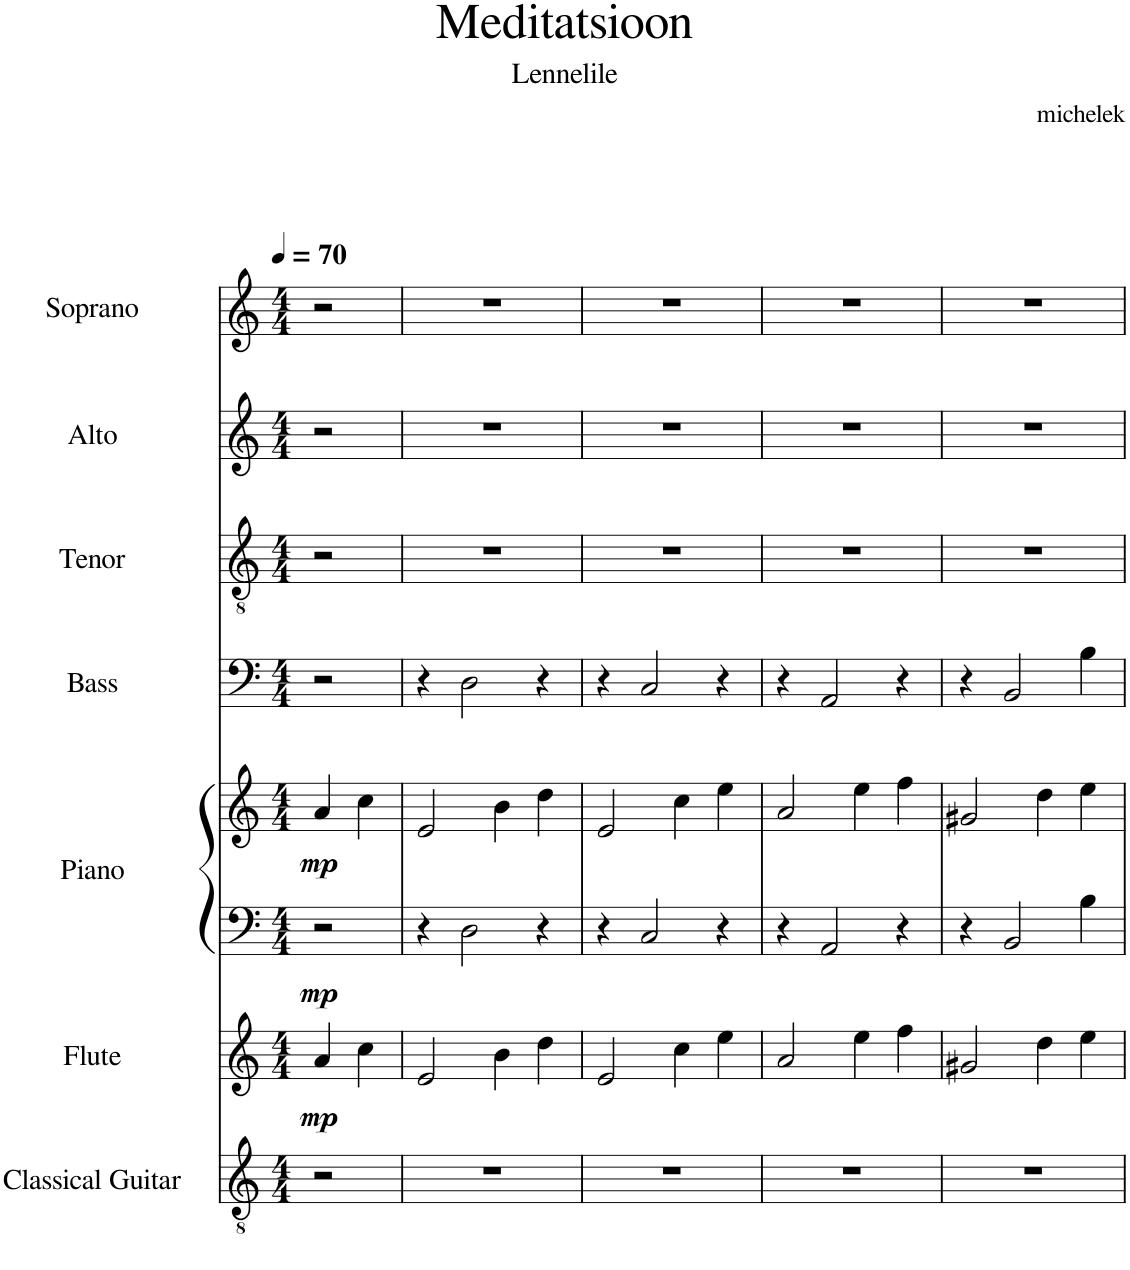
**kern	**kern	**dynam	**kern	**kern	**dynam	**kern	**kern	**kern	**kern
*part7	*part6	*part6	*part5	*part5	*part5	*part4	*part3	*part2	*part1
*staff8	*staff7	*staff7	*staff6	*staff5	*staff5/6	*staff4	*staff3	*staff2	*staff1
*I"Classical Guitar	*I"Flute	*	*I"Piano	*	*	*I"Bass	*I"Tenor	*I"Alto	*I"Soprano
*I'Guit.	*I'Fl.	*	*I'Pno.	*	*	*I'B.	*I'T.	*I'A.	*I'S.
*clefGv2	*clefG2	*	*clefF4	*clefG2	*	*clefF4	*clefGv2	*clefG2	*clefG2
*k[]	*k[]	*	*k[]	*k[]	*	*k[]	*k[]	*k[]	*k[]
*M4/4	*M4/4	*	*M4/4	*M4/4	*	*M4/4	*M4/4	*M4/4	*M4/4
*MM70	*MM70	*	*MM70	*MM70	*	*MM70	*MM70	*MM70	*MM70
=1	=1	=1	=1	=1	=1	=1	=1	=1	=1
!	!	!LO:DY:b	!	!	!LO:DY:b=2	!	!	!	!
!	!	!	!	!	!LO:DY:n=1:b	!	!	!	!
2r	4a/	mp	2r	4a/	mp mp	2r	2r	2r	2r
.	4cc\	.	.	4cc\	.	.	.	.	.
=2	=2	=2	=2	=2	=2	=2	=2	=2	=2
1r	2e/	.	4r	2e/	.	4r	1r	1r	1r
.	.	.	2D\	.	.	2D\	.	.	.
.	4b\	.	.	4b\	.	.	.	.	.
.	4dd\	.	4r	4dd\	.	4r	.	.	.
=3	=3	=3	=3	=3	=3	=3	=3	=3	=3
1r	2e/	.	4r	2e/	.	4r	1r	1r	1r
.	.	.	2C/	.	.	2C/	.	.	.
.	4cc\	.	.	4cc\	.	.	.	.	.
.	4ee\	.	4r	4ee\	.	4r	.	.	.
=4	=4	=4	=4	=4	=4	=4	=4	=4	=4
1r	2a/	.	4r	2a/	.	4r	1r	1r	1r
.	.	.	2AA/	.	.	2AA/	.	.	.
.	4ee\	.	.	4ee\	.	.	.	.	.
.	4ff\	.	4r	4ff\	.	4r	.	.	.
=5	=5	=5	=5	=5	=5	=5	=5	=5	=5
1r	2g#X/	.	4r	2g#X/	.	4r	1r	1r	1r
.	.	.	2BB/	.	.	2BB/	.	.	.
.	4dd\	.	.	4dd\	.	.	.	.	.
.	4ee\	.	4B\	4ee\	.	4B\	.	.	.
=	=	=	=	=	=	=	=	=	=
*-	*-	*-	*-	*-	*-	*-	*-	*-	*-
